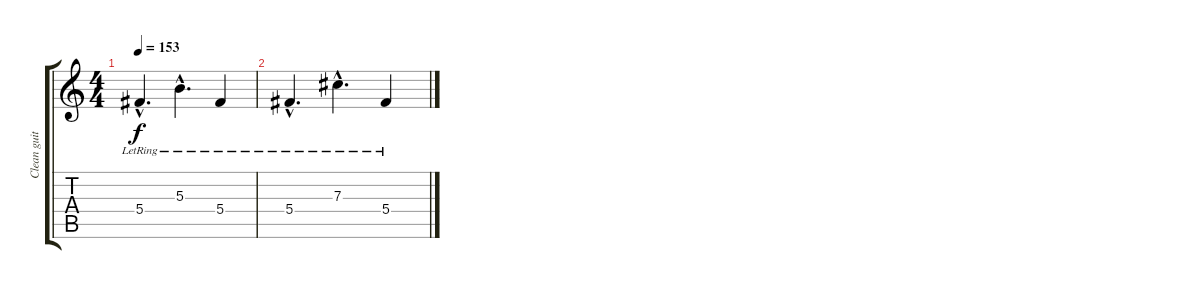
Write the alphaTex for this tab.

\track ("Clean guitar 1" "Clean guit") {instrument acousticguitarsteel}
\staff {score tabs}
\tuning (Eb4 Bb3 Gb3 Db3 Ab2 Eb2) {hide}
\ts (4 4)
\tempo 153
\clef g2
\ks c
5.4{hac lr}.4{d dy f} 5.3{hac lr}.4{d} 5.4{lr}.4 |
5.4{hac lr}.4{d} 7.3{hac lr}.4{d} 5.4{lr}.4
